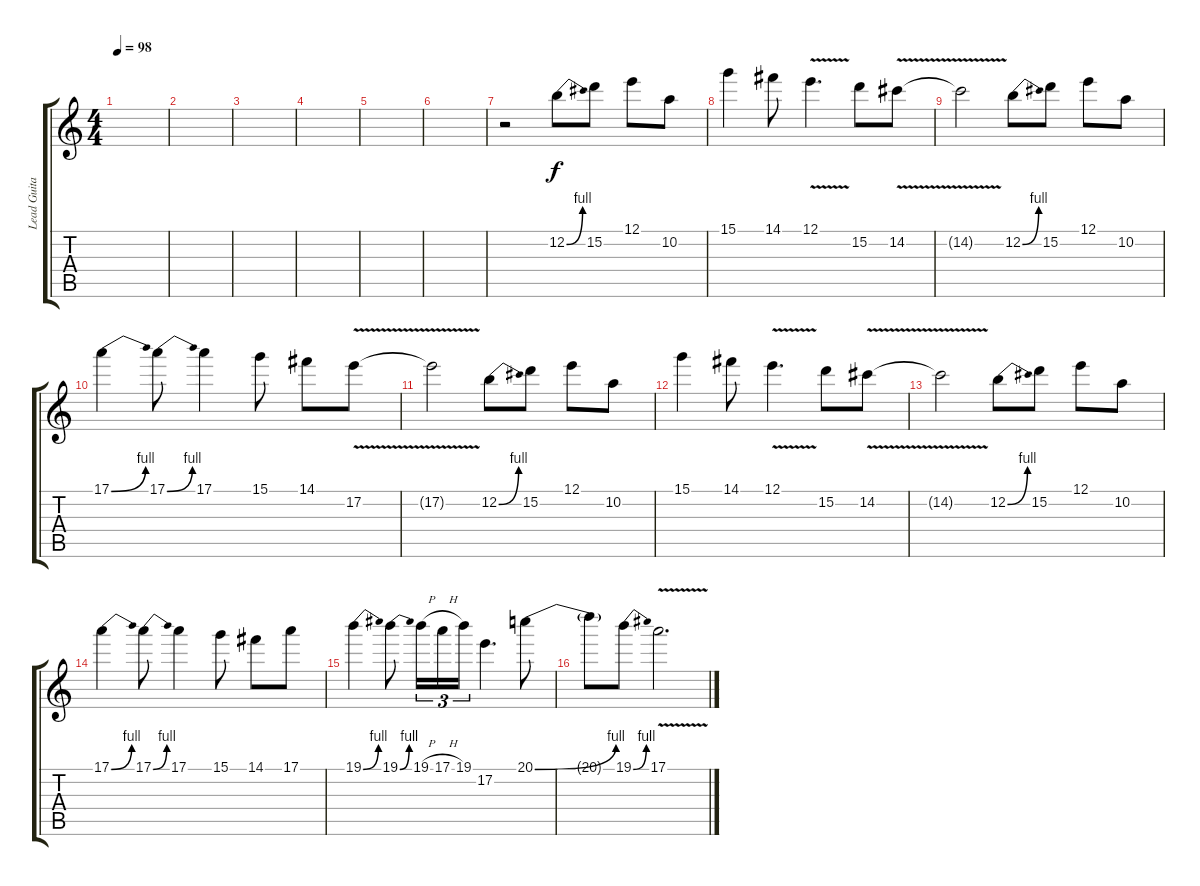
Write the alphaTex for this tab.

\track ("Lead Guitar" "Lead Guita") {instrument overdrivenguitar}
\staff {score tabs}
\tuning (E4 B3 G3 D3 A2 E2) {hide}
\ts (4 4)
\tempo 98
\clef g2
\ks c
|
|
|
|
|
|
r.2{volume 13} 12.2{be (bend 0 0 60 4)}.8 15.2.8 12.1.8 10.2.8 |
15.1.4 14.1.8 12.1{v}.4{d} 15.2.8 14.2{v}.8 |
14.2{t}.2 12.2{be (bend 0 0 60 4)}.8 15.2.8 12.1.8 10.2.8 |
17.1{be (bend 0 0 60 4)}.4 17.1{be (bend 0 0 60 4)}.8 17.1.4 15.1.8 14.1.8 17.2{v}.8 |
17.2{t}.2 12.2{be (bend 0 0 60 4)}.8 15.2.8 12.1.8 10.2.8 |
15.1.4 14.1.8 12.1{v}.4{d} 15.2.8 14.2{v}.8 |
14.2{t}.2 12.2{be (bend 0 0 60 4)}.8 15.2.8 12.1.8 10.2.8 |
17.1{be (bend 0 0 60 4)}.4 17.1{be (bend 0 0 60 4)}.8 17.1.4 15.1.8 14.1.8 17.1.8 |
19.1{be (bend 0 0 60 4)}.4 19.1{be (bend 0 0 60 4)}.8 19.1{h}.16{tu (3 2)} 17.1{h}.16{tu (3 2)} 19.1.16{tu (3 2)} 17.2.4{d} 20.1{be (bend 0 0 60 4)}.8 |
20.1{t}.8 19.1{be (bend 0 0 60 4)}.8 17.1{v}.2{d}
